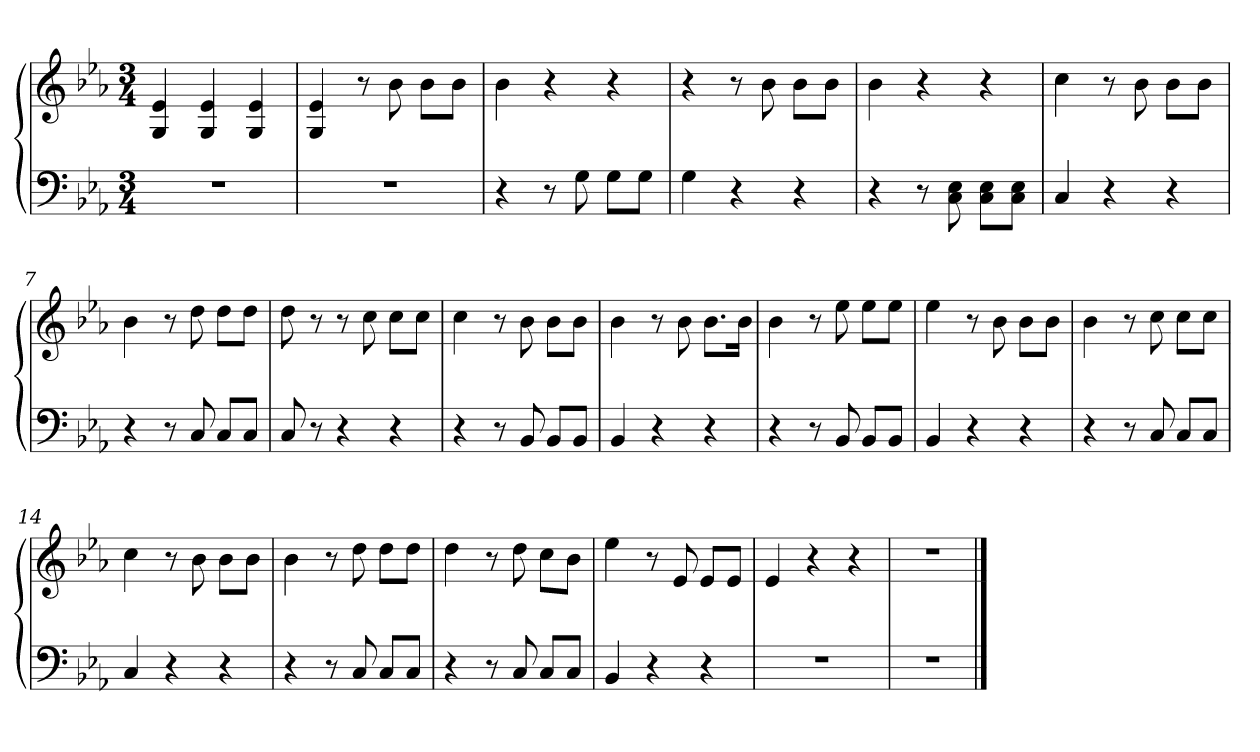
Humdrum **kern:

**kern	**kern
*part1	*part1
*staff2	*staff1
*clefF4	*clefG2
*k[b-e-a-]	*k[b-e-a-]
*M3/4	*M3/4
=1	=1
2.r	4G/ 4e-/
.	4G/ 4e-/
.	4G/ 4e-/
=2	=2
2.r	4G/ 4e-/
.	8r
.	8b-\
.	8b-\L
.	8b-\J
=3	=3
4r	4b-\
8r	4r
8G\	.
8G\L	4r
8G\J	.
=4	=4
4G\	4r
4r	8r
.	8b-\
4r	8b-\L
.	8b-\J
=5	=5
4r	4b-\
8r	4r
8C\ 8E-\	.
8C\ 8E-\L	4r
8C\ 8E-\J	.
=6	=6
4C/	4cc\
4r	8r
.	8b-\
4r	8b-\L
.	8b-\J
!!LO:LB:g=z
=7	=7
4r	4b-\
8r	8r
8C/	8dd\
8C/L	8dd\L
8C/J	8dd\J
=8	=8
8C/	8dd\
8r	8r
4r	8r
.	8cc\
4r	8cc\L
.	8cc\J
=9	=9
4r	4cc\
8r	8r
8BB-/	8b-\
8BB-/L	8b-\L
8BB-/J	8b-\J
=10	=10
4BB-/	4b-\
4r	8r
.	8b-\
4r	8.b-\L
.	16b-\Jk
=11	=11
4r	4b-\
8r	8r
8BB-/	8ee-\
8BB-/L	8ee-\L
8BB-/J	8ee-\J
=12	=12
4BB-/	4ee-\
4r	8r
.	8b-\
4r	8b-\L
.	8b-\J
!!LO:LB:g=z
=13	=13
4r	4b-\
8r	8r
8C/	8cc\
8C/L	8cc\L
8C/J	8cc\J
=14	=14
4C/	4cc\
4r	8r
.	8b-\
4r	8b-\L
.	8b-\J
=15	=15
4r	4b-\
8r	8r
8C/	8dd\
8C/L	8dd\L
8C/J	8dd\J
=16	=16
4r	4dd\
8r	8r
8C/	8dd\
8C/L	8cc\L
8C/J	8b-\J
=17	=17
4BB-/	4ee-\
4r	8r
.	8e-/
4r	8e-/L
.	8e-/J
=18	=18
2.r	4e-/
.	4r
.	4r
=19	=19
2.r	2.r
==	==
*-	*-
